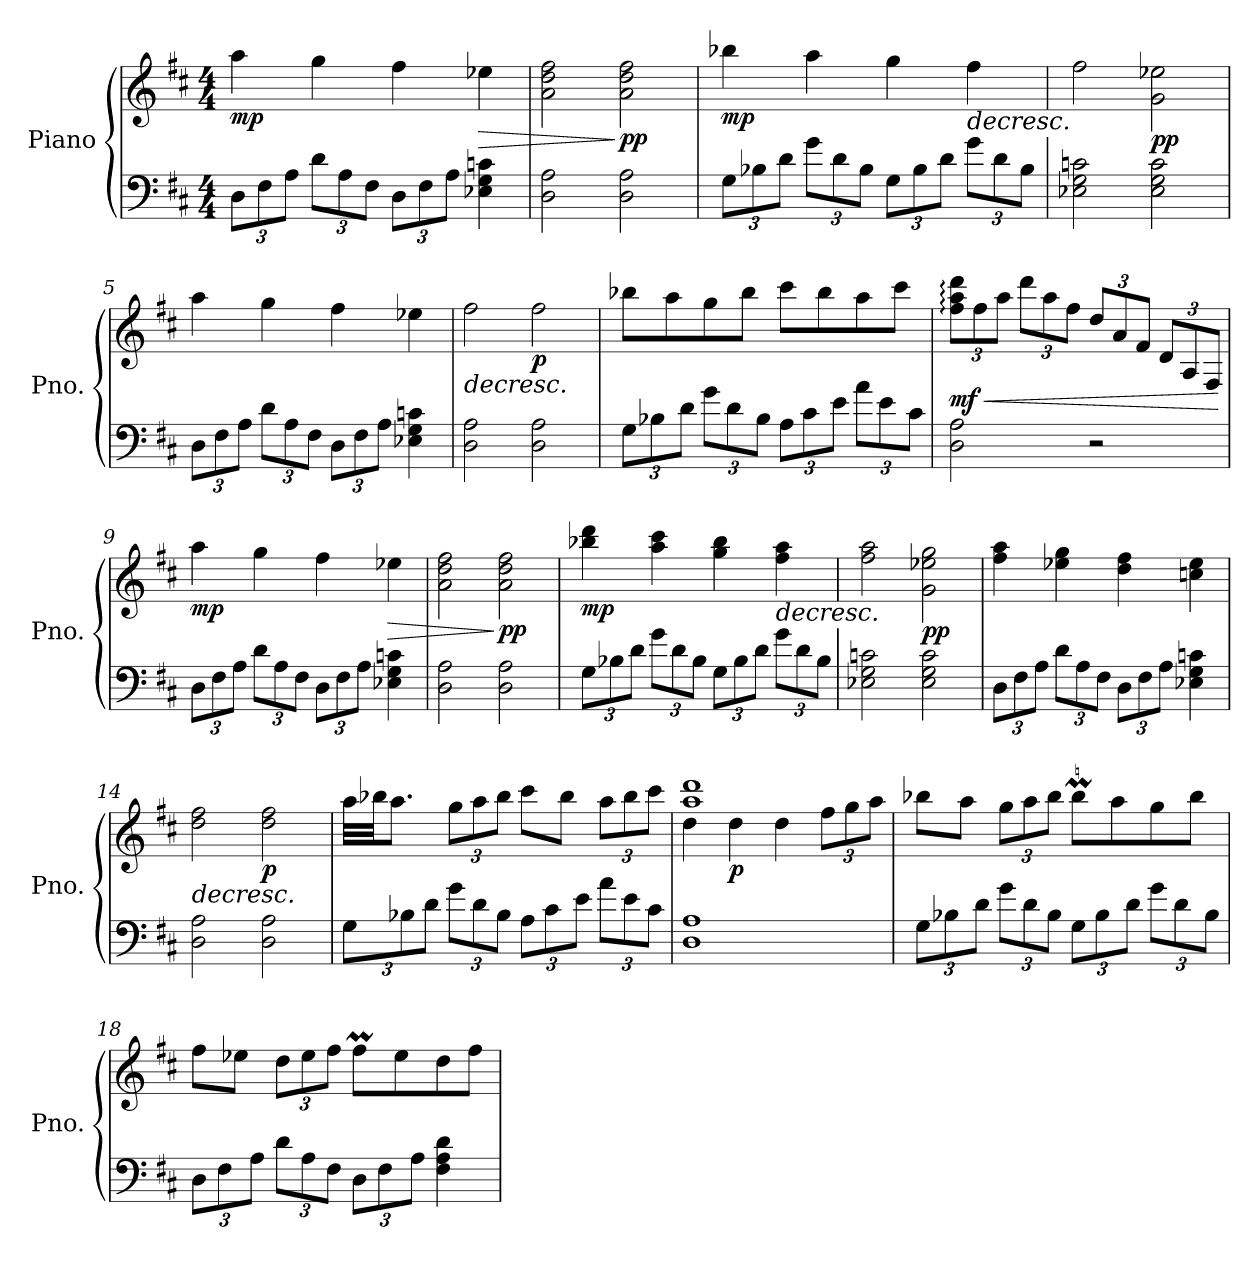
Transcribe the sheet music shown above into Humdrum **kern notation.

**kern	**kern	**dynam
*part1	*part1	*part1
*staff2	*staff1	*staff1/2
*I"Piano	*	*
*I'Pno.	*	*
*clefF4	*clefG2	*
*k[f#c#]	*k[f#c#]	*
*M4/4	*M4/4	*
*MM70	*MM70	*
*Xbrackettup	*	*
=1	=1	=1
!	!	!LO:DY:b
12D\L	4aa\	mp
12F#\	.	.
12A\J	.	.
12d\L	4gg\	.
12A\	.	.
12F#\J	.	.
12D\L	4ff#\	.
12F#\	.	.
12A\J	.	.
!	!	!LO:HP:b
4E-X\ 4G\ 4cn\	4ee-X\	>
=2	=2	=2
2D\ 2A\	2a\ 2dd\ 2ff#\	.
!	!	!LO:DY:n=1:b
2D\ 2A\	2a\ 2dd\ 2ff#\	] pp
=3	=3	=3
!	!	!LO:DY:b
12G\L	4bb-X\	mp
12B-X\	.	.
12d\J	.	.
12g\L	4aa\	.
12d\	.	.
12B-\J	.	.
12G\L	4gg\	.
12B-\	.	.
12d\J	.	.
!	!	!LO:HP:b
12g\L	4ff#\	>
12d\	.	.
12B-\J	.	.
=4	=4	=4
2E-X\ 2G\ 2cn\	2ff#\	.
!	!	!LO:DY:b
2E-\ 2G\ 2c\	2g\ 2ee-X\	pp
.	.	]
!!LO:LB:g=z
=5	=5	=5
!	!	!LO:DY:b
12D\L	4aa\	other-dynamics
12F#\	.	.
12A\J	.	.
12d\L	4gg\	.
12A\	.	.
12F#\J	.	.
12D\L	4ff#\	.
12F#\	.	.
12A\J	.	.
4E-X\ 4G\ 4cn\	4ee-X\	.
=6	=6	=6
!	!	!LO:HP:b
2D\ 2A\	2ff#\	>
!	!	!LO:DY:b
2D\ 2A\	2ff#\	p
.	.	]
=7	=7	=7
12G\L	8bb-X\L	.
12B-X\	.	.
.	8aa\	.
12d\J	.	.
12g\L	8gg\	.
12d\	.	.
.	8bb-\J	.
12B-\J	.	.
12A\L	8ccc#\L	.
12c#\	.	.
.	8bb-\	.
12e\J	.	.
12a\L	8aa\	.
12e\	.	.
.	8ccc#\J	.
12c#\J	.	.
=8	=8	=8
*	*Xbrackettup	*
!	!	!LO:HP:b
!	!	!LO:DY:n=1:b
2D\ 2A\	12ff#\: 12aa\: 12ddd\:L	< mf
.	12ff#\	.
.	12aa\J	.
.	12ddd\L	.
.	12aa\	.
.	12ff#\J	.
2r	12dd/L	.
.	12a/	.
.	12f#/J	.
.	12d/L	.
.	12A/	.
.	12F#/J	.
.	.	[
!!LO:LB:g=z
=9	=9	=9
!	!	!LO:DY:b
12D\L	4aa\	mp
12F#\	.	.
12A\J	.	.
12d\L	4gg\	.
12A\	.	.
12F#\J	.	.
12D\L	4ff#\	.
12F#\	.	.
12A\J	.	.
!	!	!LO:HP:b
4E-X\ 4G\ 4cn\	4ee-X\	>
=10	=10	=10
2D\ 2A\	2a\ 2dd\ 2ff#\	.
!	!	!LO:DY:n=1:b
2D\ 2A\	2a\ 2dd\ 2ff#\	] pp
=11	=11	=11
!	!	!LO:DY:b
12G\L	4bb-X\ 4ddd\	mp
12B-X\	.	.
12d\J	.	.
12g\L	4aa\ 4ccc#\	.
12d\	.	.
12B-\J	.	.
12G\L	4gg\ 4bb-\	.
12B-\	.	.
12d\J	.	.
!	!	!LO:HP:b
12g\L	4ff#\ 4aa\	>
12d\	.	.
12B-\J	.	.
=12	=12	=12
2E-X\ 2G\ 2cn\	2ff#\ 2aa\	.
!	!	!LO:DY:b
2E-\ 2G\ 2c\	2g\ 2ee-X\ 2gg\	pp
.	.	]
=13	=13	=13
!	!	!LO:DY:b
12D\L	4ff#\ 4aa\	other-dynamics
12F#\	.	.
12A\J	.	.
12d\L	4ee-X\ 4gg\	.
12A\	.	.
12F#\J	.	.
12D\L	4dd\ 4ff#\	.
12F#\	.	.
12A\J	.	.
4E-X\ 4G\ 4cn\	4ccn\ 4ee-\	.
!!LO:LB:g=z
=14	=14	=14
!	!	!LO:HP:b
2D\ 2A\	2dd\ 2ff#\	>
!	!	!LO:DY:b
2D\ 2A\	2dd\ 2ff#\	p
.	.	]
=15	=15	=15
12G\L	32aa\LLL	.
.	32bb-X\JJ	.
.	8.aa\J	.
12B-X\	.	.
12d\J	.	.
12g\L	12gg\L	.
12d\	12aa\	.
12B-\J	12bb-\J	.
12A\L	8ccc#\L	.
12c#\	.	.
.	8bb-\J	.
12e\J	.	.
12a\L	12aa\L	.
12e\	12bb-\	.
12c#\J	12ccc#\J	.
=16	=16	=16
*	*^	*
1D 1A	1aa 1ddd	4dd\	.
!	!	!	!LO:DY:b
.	.	4dd\	p
.	.	4dd\	.
.	.	12ff#\L	.
.	.	12gg\	.
.	.	12aa\J	.
*	*v	*v	*
=17	=17	=17
12G\L	8bb-X\L	.
12B-X\	.	.
.	8aa\J	.
12d\J	.	.
12g\L	12gg\L	.
12d\	12aa\	.
12B-\J	12bb-\J	.
12G\L	8bb-M\L	.
12B-\	.	.
.	8aa\	.
12d\J	.	.
12g\L	8gg\	.
12d\	.	.
.	8bb-\J	.
12B-\J	.	.
!!LO:LB:g=z
=18	=18	=18
12D\L	8ff#\L	.
12F#\	.	.
.	8ee-X\J	.
12A\J	.	.
12d\L	12dd\L	.
12A\	12ee-\	.
12F#\J	12ff#\J	.
12D\L	8ff#m\L	.
12F#\	.	.
.	8ee-\	.
12A\J	.	.
4F#\ 4A\ 4d\	8dd\	.
.	8ff#\J	.
=	=	=
*-	*-	*-
